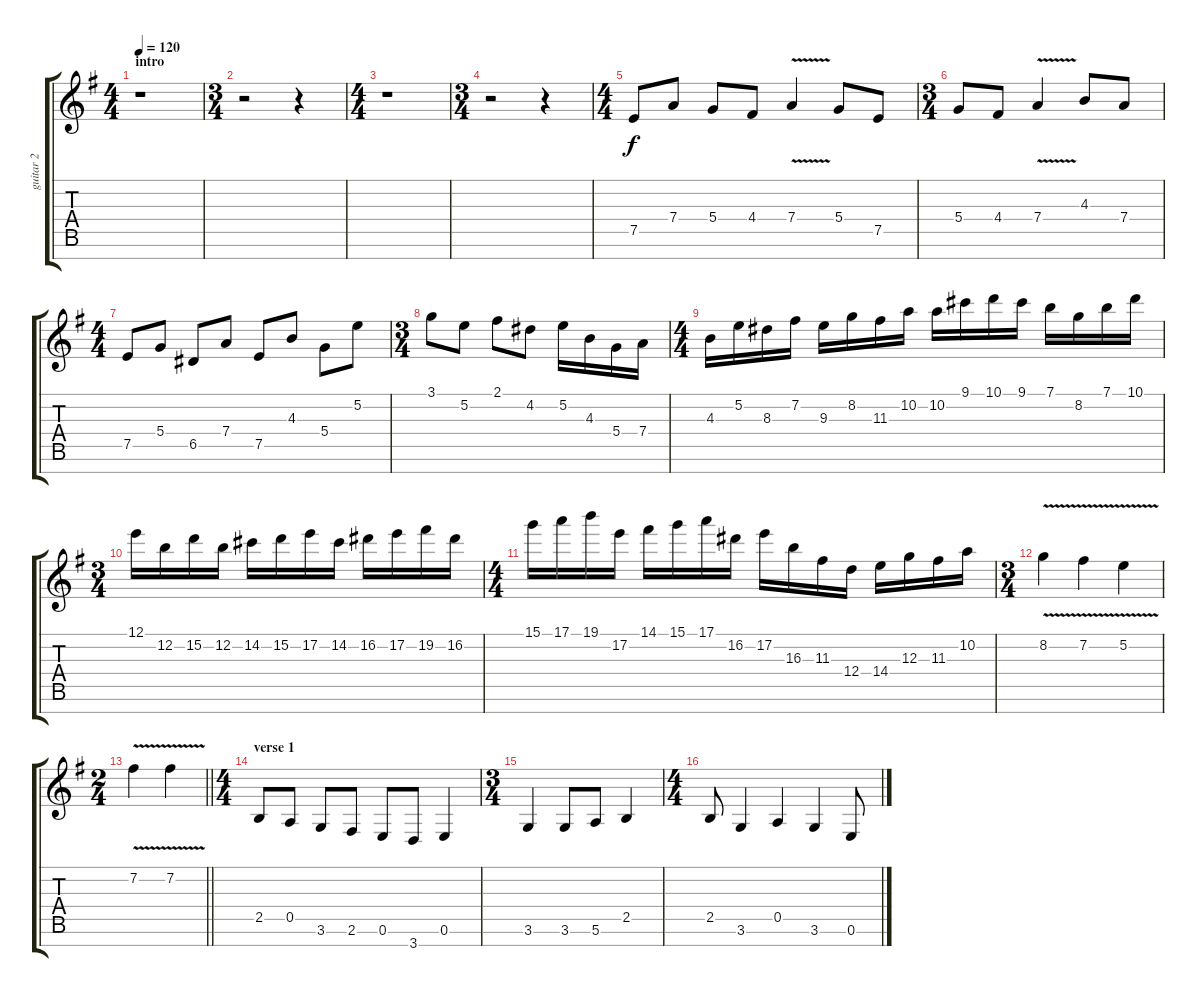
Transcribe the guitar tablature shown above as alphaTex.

\track ("guitar 2" "guitar 2") {instrument distortionguitar}
\staff {score tabs}
\tuning (E4 B3 G3 D3 A2 E2 B1) {hide}
\ts (4 4)
\section ("" "intro")
\tempo 120
\clef g2
\ks g
r.1{dy f instrument distortionguitar} |
\ts (3 4)
r.2 r.4 |
\ts (4 4)
r.1 |
\ts (3 4)
r.2 r.4 |
\ts (4 4)
7.5.8 7.4.8 5.4.8 4.4.8 7.4{v}.4 5.4.8 7.5.8 |
\ts (3 4)
5.4.8 4.4.8 7.4{v}.4 4.3.8 7.4.8 |
\ts (4 4)
7.5.8 5.4.8 6.5.8 7.4.8 7.5.8 4.3.8 5.4.8 5.2.8 |
\ts (3 4)
3.1.8 5.2.8 2.1.8 4.2.8 5.2.16 4.3.16 5.4.16 7.4.16 |
\ts (4 4)
4.3.16 5.2.16 8.3.16 7.2.16 9.3.16 8.2.16 11.3.16 10.2.16 10.2.16 9.1.16 10.1.16 9.1.16 7.1.16 8.2.16 7.1.16 10.1.16 |
\ts (3 4)
12.1.16 12.2.16 15.2.16 12.2.16 14.2.16 15.2.16 17.2.16 14.2.16 16.2.16 17.2.16 19.2.16 16.2.16 |
\ts (4 4)
15.1.16 17.1.16 19.1.16 17.2.16 14.1.16 15.1.16 17.1.16 16.2.16 17.2.16 16.3.16 11.3.16 12.4.16 14.4.16 12.3.16 11.3.16 10.2.16 |
\ts (3 4)
8.2{v}.4 7.2{v}.4 5.2{v}.4 |
\ts (2 4)
\barLineRight lightlight
7.2{v}.4 7.2{v}.4 |
\ts (4 4)
\section ("" "verse 1")
2.5.8 0.5.8 3.6.8 2.6.8 0.6.8 3.7.8 0.6.4 |
\ts (3 4)
3.6.4 3.6.8 5.6.8 2.5.4 |
\ts (4 4)
2.5.8 3.6.4 0.5.4 3.6.4 0.6.8
